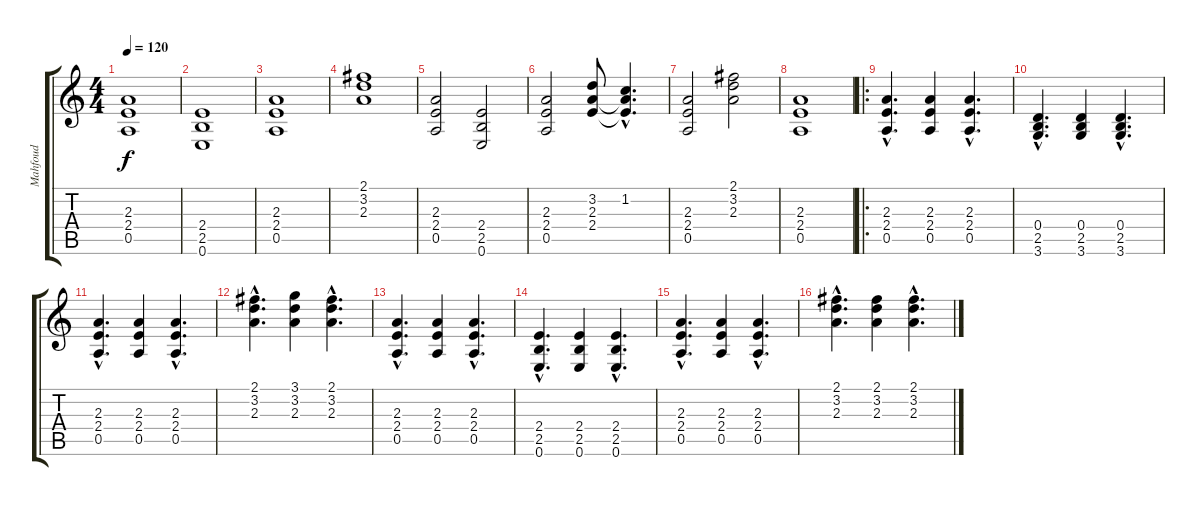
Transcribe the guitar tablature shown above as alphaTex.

\track ("Mahfoud" "Mahfoud") {instrument acousticguitarnylon}
\staff {score tabs}
\tuning (E4 B3 G3 D3 A2 E2) {hide}
\ts (4 4)
\tempo 120
\clef g2
\ks c
(2.3 2.4 0.5).1{dy f} |
(2.4 2.5 0.6).1 |
(2.3 2.4 0.5).1 |
(2.1 3.2 2.3).1 |
(2.3 2.4 0.5).2 (2.4 2.5 0.6).2 |
(2.3 2.4 0.5).2 (3.2 2.3 2.4).8 (1.2{hac} 2.3{hac t} 2.4{hac t}).4{d} |
(2.3 2.4 0.5).2 (2.1 3.2 2.3).2 |
(2.3 2.4 0.5).1 |
\ro
(2.3{hac} 2.4{hac} 0.5{hac}).4{d} (2.3 2.4 0.5).4 (2.3{hac} 2.4{hac} 0.5{hac}).4{d} |
(0.4{hac} 2.5{hac} 3.6{hac}).4{d} (0.4 2.5 3.6).4 (0.4{hac} 2.5{hac} 3.6{hac}).4{d} |
(2.3{hac} 2.4{hac} 0.5{hac}).4{d} (2.3 2.4 0.5).4 (2.3{hac} 2.4{hac} 0.5{hac}).4{d} |
(2.1{hac} 3.2{hac} 2.3{hac}).4{d} (3.1 3.2 2.3).4 (2.1{hac} 3.2{hac} 2.3{hac}).4{d} |
(2.3{hac} 2.4{hac} 0.5{hac}).4{d} (2.3 2.4 0.5).4 (2.3{hac} 2.4{hac} 0.5{hac}).4{d} |
(2.4{hac} 2.5{hac} 0.6{hac}).4{d} (2.4 2.5 0.6).4 (2.4{hac} 2.5{hac} 0.6{hac}).4{d} |
(2.3{hac} 2.4{hac} 0.5{hac}).4{d} (2.3 2.4 0.5).4 (2.3{hac} 2.4{hac} 0.5{hac}).4{d} |
(2.1{hac} 3.2{hac} 2.3{hac}).4{d} (2.1 3.2 2.3).4 (2.1{hac} 3.2{hac} 2.3{hac}).4{d}
